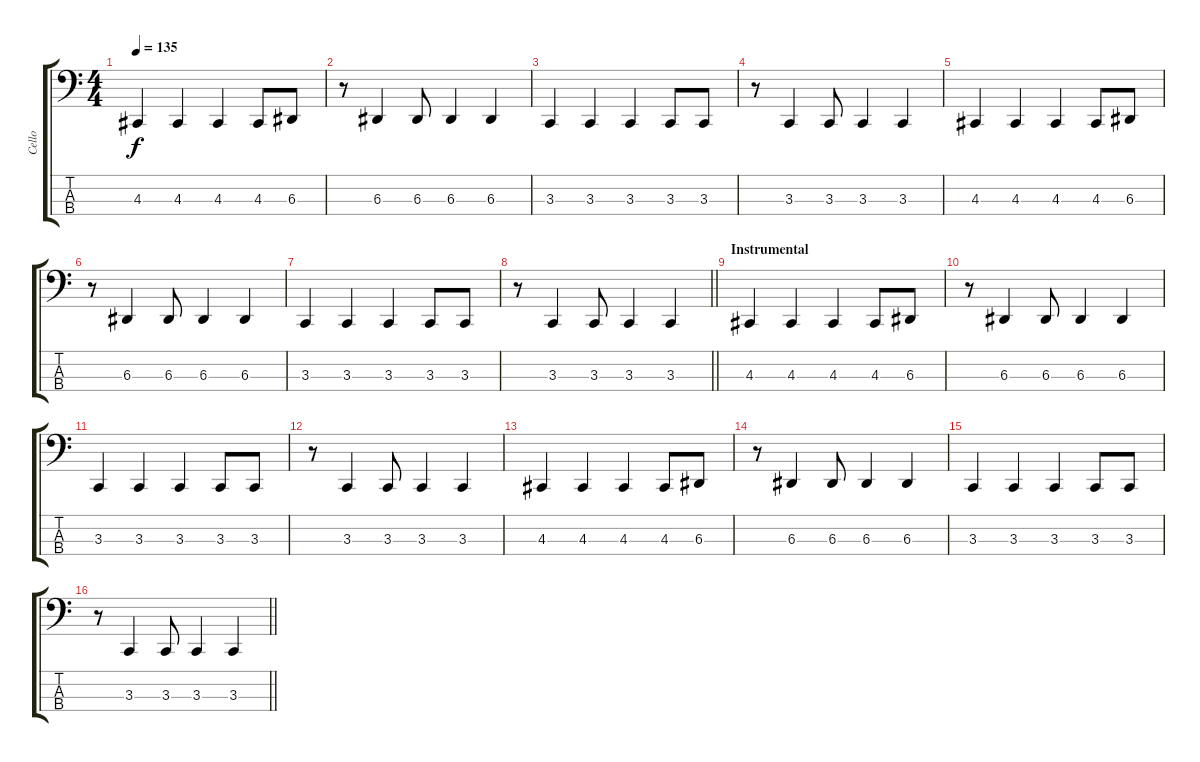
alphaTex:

\track ("Cello" "Cello") {instrument cello}
\staff {score tabs}
\tuning (G2 D2 A1 D1) {hide}
\ts (4 4)
\tempo 135
\clef f4
\ks c
4.3.4{dy f} 4.3.4 4.3.4 4.3.8 6.3.8 |
r.8 6.3.4 6.3.8 6.3.4 6.3.4 |
3.3.4 3.3.4 3.3.4 3.3.8 3.3.8 |
r.8 3.3.4 3.3.8 3.3.4 3.3.4 |
4.3.4 4.3.4 4.3.4 4.3.8 6.3.8 |
r.8 6.3.4 6.3.8 6.3.4 6.3.4 |
3.3.4 3.3.4 3.3.4 3.3.8 3.3.8 |
\barLineRight lightlight
r.8 3.3.4 3.3.8 3.3.4 3.3.4 |
\section ("" "Instrumental")
4.3.4 4.3.4 4.3.4 4.3.8 6.3.8 |
r.8 6.3.4 6.3.8 6.3.4 6.3.4 |
3.3.4 3.3.4 3.3.4 3.3.8 3.3.8 |
r.8 3.3.4 3.3.8 3.3.4 3.3.4 |
4.3.4 4.3.4 4.3.4 4.3.8 6.3.8 |
r.8 6.3.4 6.3.8 6.3.4 6.3.4 |
3.3.4 3.3.4 3.3.4 3.3.8 3.3.8 |
\barLineRight lightlight
r.8 3.3.4 3.3.8 3.3.4 3.3.4
